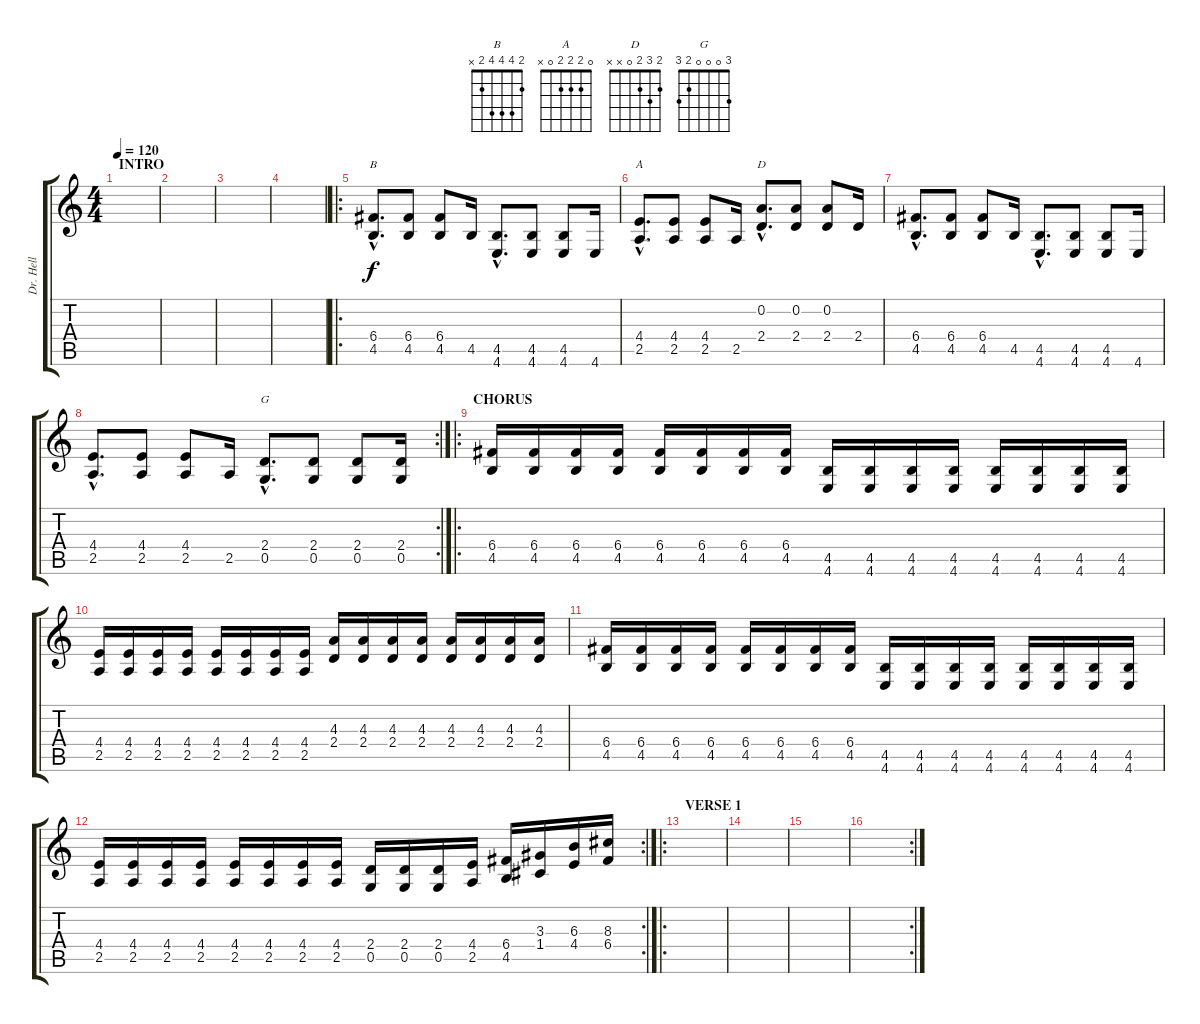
\track ("Dr. Hell" "Dr. Hell") {instrument distortionguitar}
\staff {score tabs}
\tuning (D4 A3 F3 C3 G2 C2) {hide}
\chord ("B" 2 4 4 4 2 x)
\chord ("A" 0 2 2 2 0 x)
\chord ("D" 2 3 2 0 x x)
\chord ("G" 3 0 0 0 2 3)
\ts (4 4)
\section ("" "INTRO")
\tempo 120
\clef g2
\ks c
|
|
|
|
\ro
(6.4{hac} 4.5{hac}).8{d ch "B"} (6.4 4.5).8 (6.4 4.5).8 4.5.16 (4.5{hac} 4.6{hac}).8{d} (4.5 4.6).8 (4.5 4.6).8 4.6.16 |
(4.4{hac} 2.5{hac}).8{d ch "A"} (4.4 2.5).8 (4.4 2.5).8 2.5.16 (0.2{hac} 2.4{hac}).8{d ch "D"} (0.2 2.4).8 (0.2 2.4).8 2.4.16 |
(6.4{hac} 4.5{hac}).8{d} (6.4 4.5).8 (6.4 4.5).8 4.5.16 (4.5{hac} 4.6{hac}).8{d} (4.5 4.6).8 (4.5 4.6).8 4.6.16 |
\rc 2
(4.4{hac} 2.5{hac}).8{d} (4.4 2.5).8 (4.4 2.5).8 2.5.16 (2.4{hac} 0.5{hac}).8{d ch "G"} (2.4 0.5).8 (2.4 0.5).8 (2.4 0.5).16 |
\ro
\section ("" "CHORUS")
(6.4 4.5).16 (6.4 4.5).16 (6.4 4.5).16 (6.4 4.5).16 (6.4 4.5).16 (6.4 4.5).16 (6.4 4.5).16 (6.4 4.5).16 (4.5 4.6).16 (4.5 4.6).16 (4.5 4.6).16 (4.5 4.6).16 (4.5 4.6).16 (4.5 4.6).16 (4.5 4.6).16 (4.5 4.6).16 |
(4.4 2.5).16 (4.4 2.5).16 (4.4 2.5).16 (4.4 2.5).16 (4.4 2.5).16 (4.4 2.5).16 (4.4 2.5).16 (4.4 2.5).16 (4.3 2.4).16 (4.3 2.4).16 (4.3 2.4).16 (4.3 2.4).16 (4.3 2.4).16 (4.3 2.4).16 (4.3 2.4).16 (4.3 2.4).16 |
(6.4 4.5).16 (6.4 4.5).16 (6.4 4.5).16 (6.4 4.5).16 (6.4 4.5).16 (6.4 4.5).16 (6.4 4.5).16 (6.4 4.5).16 (4.5 4.6).16 (4.5 4.6).16 (4.5 4.6).16 (4.5 4.6).16 (4.5 4.6).16 (4.5 4.6).16 (4.5 4.6).16 (4.5 4.6).16 |
\rc 2
(4.4 2.5).16 (4.4 2.5).16 (4.4 2.5).16 (4.4 2.5).16 (4.4 2.5).16 (4.4 2.5).16 (4.4 2.5).16 (4.4 2.5).16 (2.4 0.5).16 (2.4 0.5).16 (2.4 0.5).16 (4.4 2.5).16 (6.4 4.5).16 (3.3 1.4).16 (6.3 4.4).16 (8.3 6.4).16 |
\ro
\section ("" "VERSE 1")
|
|
|
\rc 2
